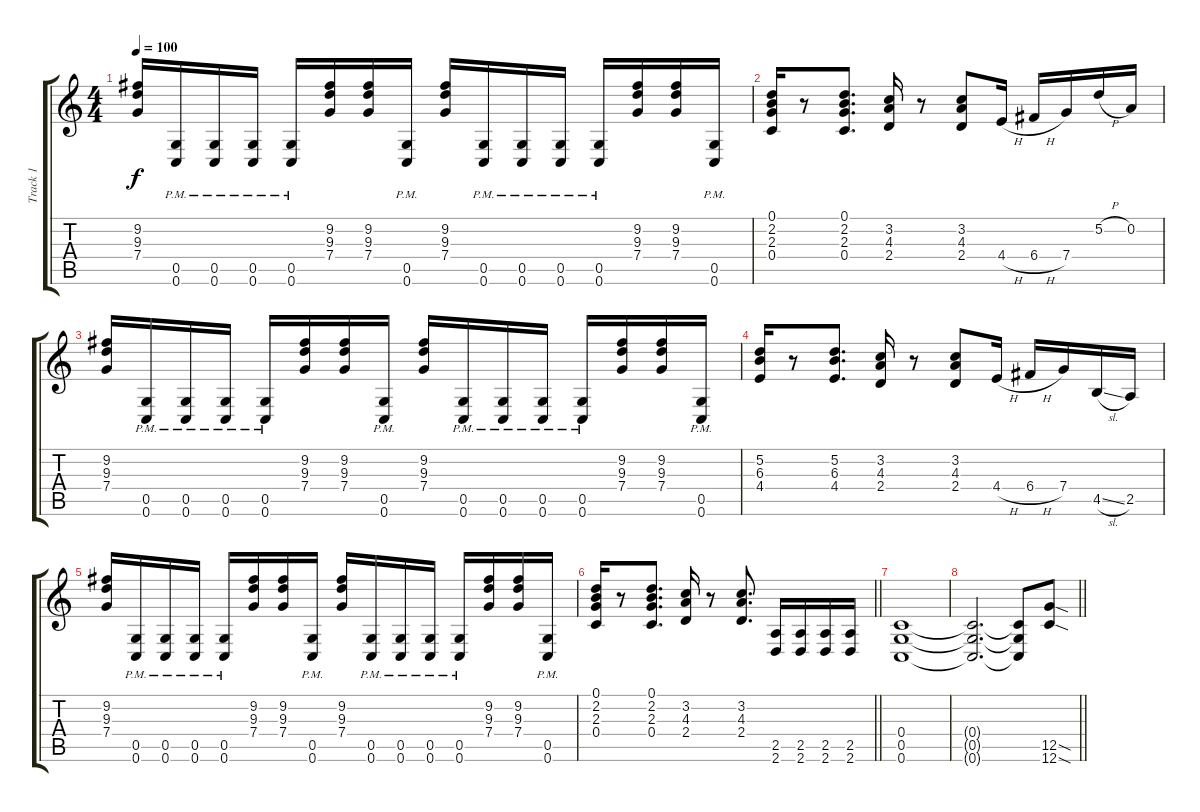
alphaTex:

\track ("Track 1" "Track 1") {instrument distortionguitar}
\staff {score tabs}
\tuning (D4 A3 F3 C3 G2 C2) {hide}
\ts (4 4)
\tempo 100
\clef g2
\ks c
(9.2 9.3 7.4).16{dy f} (0.5{pm} 0.6{pm}).16 (0.5{pm} 0.6{pm}).16 (0.5{pm} 0.6{pm}).16 (0.5{pm} 0.6{pm}).16 (9.2 9.3 7.4).16 (9.2 9.3 7.4).16 (0.5{pm} 0.6{pm}).16 (9.2 9.3 7.4).16 (0.5{pm} 0.6{pm}).16 (0.5{pm} 0.6{pm}).16 (0.5{pm} 0.6{pm}).16 (0.5{pm} 0.6{pm}).16 (9.2 9.3 7.4).16 (9.2 9.3 7.4).16 (0.5{pm} 0.6{pm}).16 |
(0.1 2.2 2.3 0.4).16 r.8 (0.1 2.2 2.3 0.4).8{d} (3.2 4.3 2.4).16 r.8 (3.2 4.3 2.4).8 4.4{h}.16 6.4{h}.16 7.4.16 5.2{h}.16 0.2.16 |
(9.2 9.3 7.4).16 (0.5{pm} 0.6{pm}).16 (0.5{pm} 0.6{pm}).16 (0.5{pm} 0.6{pm}).16 (0.5{pm} 0.6{pm}).16 (9.2 9.3 7.4).16 (9.2 9.3 7.4).16 (0.5{pm} 0.6{pm}).16 (9.2 9.3 7.4).16 (0.5{pm} 0.6{pm}).16 (0.5{pm} 0.6{pm}).16 (0.5{pm} 0.6{pm}).16 (0.5{pm} 0.6{pm}).16 (9.2 9.3 7.4).16 (9.2 9.3 7.4).16 (0.5{pm} 0.6{pm}).16 |
(5.2 6.3 4.4).16 r.8 (5.2 6.3 4.4).8{d} (3.2 4.3 2.4).16 r.8 (3.2 4.3 2.4).8 4.4{h}.16 6.4{h}.16 7.4.16 4.5{sl}.16 2.5.16 |
(9.2 9.3 7.4).16 (0.5{pm} 0.6{pm}).16 (0.5{pm} 0.6{pm}).16 (0.5{pm} 0.6{pm}).16 (0.5{pm} 0.6{pm}).16 (9.2 9.3 7.4).16 (9.2 9.3 7.4).16 (0.5{pm} 0.6{pm}).16 (9.2 9.3 7.4).16 (0.5{pm} 0.6{pm}).16 (0.5{pm} 0.6{pm}).16 (0.5{pm} 0.6{pm}).16 (0.5{pm} 0.6{pm}).16 (9.2 9.3 7.4).16 (9.2 9.3 7.4).16 (0.5{pm} 0.6{pm}).16 |
\barLineRight lightlight
(0.1 2.2 2.3 0.4).16 r.8 (0.1 2.2 2.3 0.4).8{d} (3.2 4.3 2.4).16 r.8 (3.2 4.3 2.4).8{d} (2.5 2.6).16 (2.5 2.6).16 (2.5 2.6).16 (2.5 2.6).16 |
(0.4 0.5 0.6).1 |
\barLineRight lightlight
(0.4{t} 0.5{t} 0.6{t}).2{d} (0.4{t} 0.5{t} 0.6{t}).8 (12.5{sod} 12.6{sod}).8
